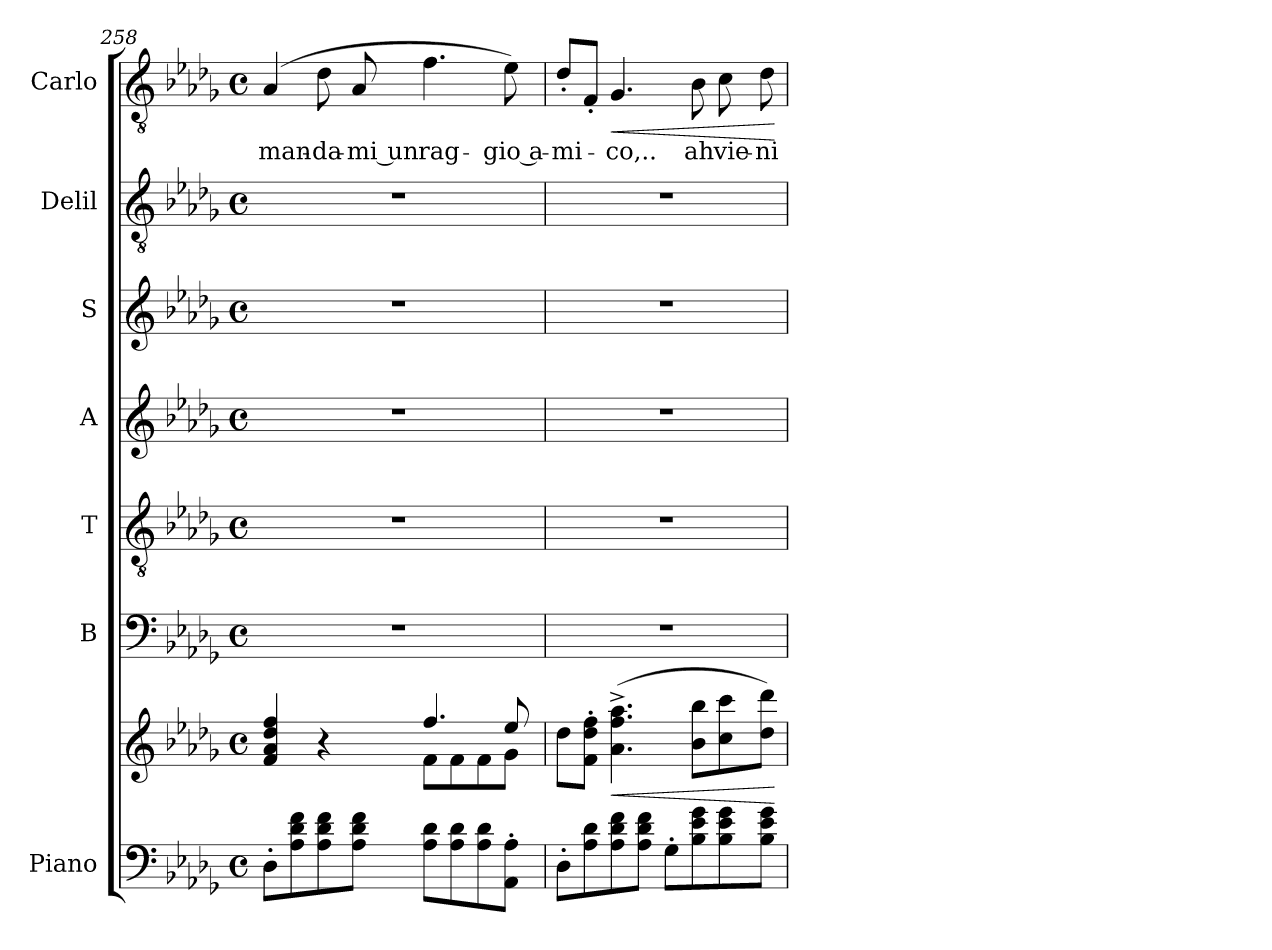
**kern	**kern	**dynam	**kern	**kern	**kern	**kern	**kern	**kern	**text	**dynam
*part7	*part7	*part7	*part6	*part5	*part4	*part3	*part2	*part1	*part1	*part1
*staff8	*staff7	*staff7/8	*staff6	*staff5	*staff4	*staff3	*staff2	*staff1	*staff1	*staff1
*I"Piano	*	*	*I"B	*I"T	*I"A	*I"S	*I"Delil	*I"Carlo	*	*
*I'Pno	*	*	*I'B	*I'T	*I'A	*I'S	*	*	*	*
*clefF4	*clefG2	*	*clefF4	*clefGv2	*clefG2	*clefG2	*clefGv2	*clefGv2	*	*
*k[b-e-a-d-g-]	*k[b-e-a-d-g-]	*	*k[b-e-a-d-g-]	*k[b-e-a-d-g-]	*k[b-e-a-d-g-]	*k[b-e-a-d-g-]	*k[b-e-a-d-g-]	*k[b-e-a-d-g-]	*	*
*M4/4	*M4/4	*	*M4/4	*M4/4	*M4/4	*M4/4	*M4/4	*M4/4	*	*
*met(c)	*met(c)	*	*met(c)	*met(c)	*met(c)	*met(c)	*met(c)	*met(c)	*	*
=258	=258	=258	=258	=258	=258	=258	=258	=258	=258	=258
*	*^	*	*	*	*	*	*	*	*	*
8D-'\L	4f/ 4a-/ 4dd-/ 4ff/	2reyy	.	1r	1r	1r	1r	1r	(4A-/	man-	.
8A-\ 8d-\ 8f\	.	.	.	.	.	.	.	.	.	.	.
8A-\ 8d-\ 8f\	4r	.	.	.	.	.	.	.	8d-\	-da-	.
8A-\ 8d-\ 8f\J	.	.	.	.	.	.	.	.	8A-/	-mi un	.
8A-\ 8d-\L	4.ff/	8f\L	.	.	.	.	.	.	4.f\	rag-	.
8A-\ 8d-\	.	8f\	.	.	.	.	.	.	.	.	.
8A-\ 8d-\	.	8f\	.	.	.	.	.	.	.	.	.
8AA-\' 8A-\'J	8ee-/	8g-\J	.	.	.	.	.	.	8e-\)	-gio a-	.
*	*v	*v	*	*	*	*	*	*	*	*	*
=259	=259	=259	=259	=259	=259	=259	=259	=259	=259	=259
8D-'\L	8dd-\L	.	1r	1r	1r	1r	1r	8d-'/L	-mi-	.
8A-\ 8d-\	8f\' 8dd-\' 8ff\'J	.	.	.	.	.	.	8F'/J	.	.
!	!	!LO:HP:b	!	!	!	!	!	!	!	!LO:HP:b
8A-\ 8d-\ 8f\	(4.a-\^ 4.ff\^ 4.aa-\^	<	.	.	.	.	.	4.G-/	-co,..	<
8A-\ 8d-\ 8f\J	.	.	.	.	.	.	.	.	.	.
8G-'\L	.	.	.	.	.	.	.	.	.	.
8B-\ 8e-\ 8g-\	8b-\ 8bb-\L	.	.	.	.	.	.	8B-\	ah	.
8B-\ 8e-\ 8g-\	8cc\ 8ccc\	.	.	.	.	.	.	8c\	vie-	.
8B-\ 8e-\ 8g-\J	8dd-\ 8ddd-\J)	.	.	.	.	.	.	8d-\	-ni	.
.	.	[	.	.	.	.	.	.	.	[
=	=	=	=	=	=	=	=	=	=	=
*-	*-	*-	*-	*-	*-	*-	*-	*-	*-	*-
